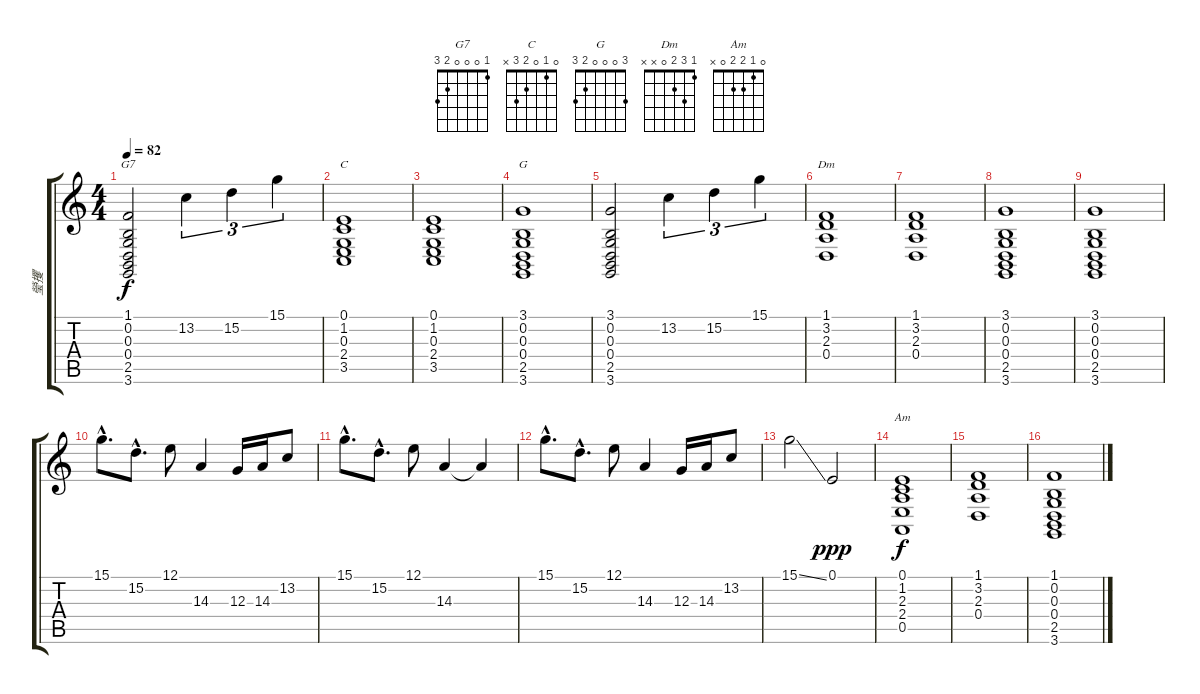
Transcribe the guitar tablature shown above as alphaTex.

\track ("瑩攫" "瑩攫") {instrument choiraahs}
\staff {score tabs}
\tuning (E4 B3 G3 D3 A2 E2) {hide}
\chord ("G7" 1 0 0 0 2 3)
\chord ("C" 0 1 0 2 3 x)
\chord ("G" 3 0 0 0 2 3)
\chord ("Dm" 1 3 2 0 x x)
\chord ("Am" 0 1 2 2 0 x)
\ts (4 4)
\tempo 82
\clef g2
\ks c
(1.1 0.2 0.3 0.4 2.5 3.6).2{ch "G7" dy f} 13.2.4{tu (3 2)} 15.2.4{tu (3 2)} 15.1.4{tu (3 2)} |
(0.1 1.2 0.3 2.4 3.5).1{ch "C"} |
(0.1 1.2 0.3 2.4 3.5).1 |
(3.1 0.2 0.3 0.4 2.5 3.6).1{ch "G"} |
(3.1 0.2 0.3 0.4 2.5 3.6).2 13.2.4{tu (3 2)} 15.2.4{tu (3 2)} 15.1.4{tu (3 2)} |
(1.1 3.2 2.3 0.4).1{ch "Dm"} |
(1.1 3.2 2.3 0.4).1 |
(3.1 0.2 0.3 0.4 2.5 3.6).1 |
(3.1 0.2 0.3 0.4 2.5 3.6).1 |
15.1{hac}.8{d volume 15 instrument choiraahs} 15.2{hac}.8{d} 12.1.8 14.3.4 12.3.16 14.3.16 13.2.8 |
15.1{hac}.8{d} 15.2{hac}.8{d} 12.1.8 14.3.4 14.3{t}.4 |
15.1{hac}.8{d} 15.2{hac}.8{d} 12.1.8 14.3.4 12.3.16 14.3.16 13.2.8 |
15.1{ss}.2 0.1.2{dy ppp} |
(0.1 1.2 2.3 2.4 0.5).1{ch "Am" dy f volume 9 instrument synthvoice} |
(1.1 3.2 2.3 0.4).1 |
(1.1 0.2 0.3 0.4 2.5 3.6).1
